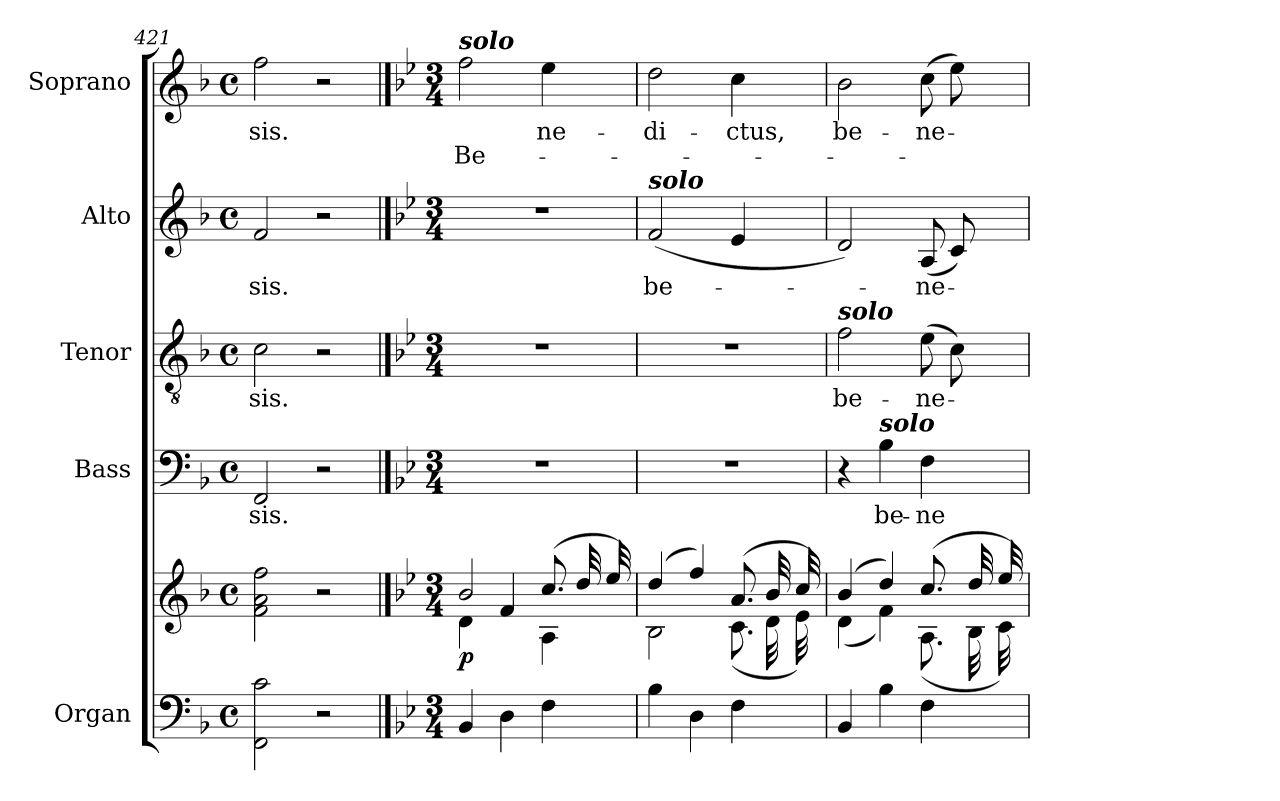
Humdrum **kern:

**kern	**kern	**dynam	**kern	**text	**kern	**text	**kern	**text	**kern	**text	**text
*part5	*part5	*part5	*part4	*part4	*part3	*part3	*part2	*part2	*part1	*part1	*part1
*staff6	*staff5	*staff5/6	*staff4	*staff4	*staff3	*staff3	*staff2	*staff2	*staff1	*staff1	*staff1
*I"Organ	*	*	*I"Bass	*	*I"Tenor	*	*I"Alto	*	*I"Soprano	*	*
*I'Org.	*	*	*I'B.	*	*I'T.	*	*I'A.	*	*I'S.	*	*
*clefF4	*clefG2	*	*clefF4	*	*clefGv2	*	*clefG2	*	*clefG2	*	*
*	*	*	*	*	*ITrd7c12	*	*	*	*	*	*
*k[b-]	*k[b-]	*	*k[b-]	*	*k[b-]	*	*k[b-]	*	*k[b-]	*	*
*F:	*F:	*	*F:	*	*F:	*	*F:	*	*F:	*	*
*M4/4	*M4/4	*	*M4/4	*	*M4/4	*	*M4/4	*	*M4/4	*	*
*met(c)	*met(c)	*	*met(c)	*	*met(c)	*	*met(c)	*	*met(c)	*	*
=421	=421	=421	=421	=421	=421	=421	=421	=421	=421	=421	=421
!	!	!	!	!LO:LY:b:color=#000000	!	!	!	!	!	!	!
!	!	!	!	!	!	!LO:LY:b:color=#000000	!	!	!	!	!
!	!	!	!	!	!	!	!	!LO:LY:b:color=#000000	!	!	!
!	!	!	!	!	!	!	!	!	!	!LO:LY:b:color=#000000	!
2FFi\ 2ci	2fi\ 2ai 2ffi	.	2FFi/	-sis.	2Ci\	-sis.	2fi/	-sis.	2ffi\	-sis.	.
2r	2r	.	2r	.	2r	.	2r	.	2r	.	.
!!LO:LB:g=z
==422	==422	==422	==422	==422	==422	==422	==422	==422	==422	==422	==422
*k[b-e-]	*k[b-e-]	*	*k[b-e-]	*	*k[b-e-]	*	*k[b-e-]	*	*k[b-e-]	*	*
*B-:	*B-:	*	*B-:	*	*B-:	*	*B-:	*	*B-:	*	*
*M3/4	*M3/4	*	*M3/4	*	*M3/4	*	*M3/4	*	*M3/4	*	*
*	*^	*	*	*	*	*	*	*	*	*	*
!	!	!	!	!LO:N:vis=1	!	!LO:N:vis=1	!	!LO:N:vis=1	!	!	!	!
*	*v	*v	*	*	*	*	*	*	*	*	*	*
*	*MM80	*	*	*	*	*	*	*	*MM80	*	*
*	*^	*	*	*	*	*	*	*	*	*	*
!	!	!	!	!	!	!	!	!	!	!LO:TX:a:Bi:t=solo	!	!
!	!	!	!	!	!	!	!	!	!	!	!LO:LY:b:color=#000000	!LO:LY:b:color=#000000
4BB-i/	2b-i/	4di\	p	2.r	.	2.r	.	2.r	.	2ffi\	-	-Be-
4Di\	.	4fi/	.	.	.	.	.	.	.	.	.	.
!	!	!	!	!	!	!	!	!	!	!	!LO:LY:b:color=#000000	!
4Fi\	(8.cci/	4Ai\	.	.	.	.	.	.	.	4ee-i\	-ne-	.
.	32ddi/	.	.	.	.	.	.	.	.	.	.	.
.	32ee-i/)	.	.	.	.	.	.	.	.	.	.	.
=423	=423	=423	=423	=423	=423	=423	=423	=423	=423	=423	=423	=423
!	!	!	!	!LO:N:vis=1	!	!LO:N:vis=1	!	!	!	!	!	!
!	!	!	!	!	!	!	!	!	!LO:LY:b:color=#000000	!	!	!
!	!	!	!	!	!	!	!	!LO:TX:a:Bi:t=solo	!	!	!	!
!	!	!	!	!	!	!	!	!	!	!	!LO:LY:b:color=#000000	!
4B-i\	(4ddi/	2B-i\	.	2.r	.	2.r	.	(2fi/	be-	2ddi\	-di-	.
4Di\	4ffi/)	.	.	.	.	.	.	.	.	.	.	.
!	!	!	!	!	!	!	!	!	!	!	!LO:LY:b:color=#000000	!
4Fi\	(8.ai/	(8.ci\	.	.	.	.	.	4e-i/	.	4cci\	-ctus,	.
.	32b-i/	32di\	.	.	.	.	.	.	.	.	.	.
.	32cci/)	32e-i\)	.	.	.	.	.	.	.	.	.	.
=424	=424	=424	=424	=424	=424	=424	=424	=424	=424	=424	=424	=424
!	!	!	!	!	!	!	!LO:LY:b:color=#000000	!	!	!	!	!
!	!	!	!	!	!	!LO:TX:a:Bi:t=solo	!	!	!	!	!	!
!	!	!	!	!	!	!	!	!	!	!	!LO:LY:b:color=#000000	!
4BB-i/	(4b-i/	(4di\	.	4r	.	2Fi\	be-	2di/)	.	2b-i\	be-	.
!	!	!	!	!LO:TX:a:Bi:t=solo	!	!	!	!	!	!	!	!
!	!	!	!	!	!LO:LY:b:color=#000000	!	!	!	!	!	!	!
4B-i\	4ddi/)	4fi\)	.	4B-i\	be-	.	.	.	.	.	.	.
!	!	!	!	!	!LO:LY:b:color=#000000	!	!	!	!	!	!	!
!	!	!	!	!	!	!	!LO:LY:b:color=#000000	!	!	!	!	!
!	!	!	!	!	!	!	!	!	!LO:LY:b:color=#000000	!	!	!
!	!	!	!	!	!	!	!	!	!	!	!LO:LY:b:color=#000000	!
4Fi\	(8.cci/	(8.Ai\	.	4Fi\	-ne-	(8E-i\	-ne-	(8Ai/	-ne-	(8cci\	-ne-	.
.	.	.	.	.	.	8Ci\)	.	8ci/)	.	8ee-i\)	.	.
.	32ddi/	32B-i\	.	.	.	.	.	.	.	.	.	.
.	32ee-i/)	32ci\)	.	.	.	.	.	.	.	.	.	.
*	*v	*v	*	*	*	*	*	*	*	*	*	*
=	=	=	=	=	=	=	=	=	=	=	=
*-	*-	*-	*-	*-	*-	*-	*-	*-	*-	*-	*-
